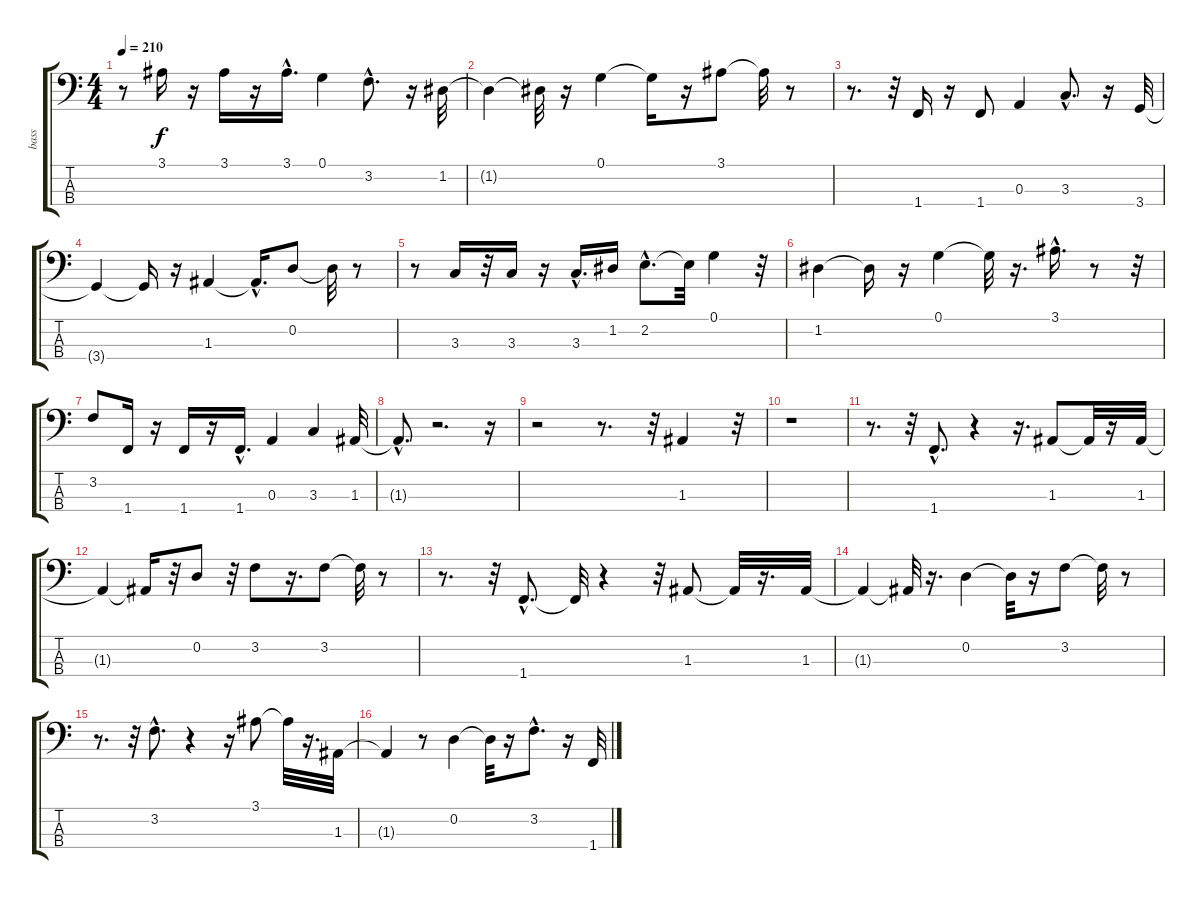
\track ("bass                " "bass      ") {instrument electricbasspick}
\staff {score tabs}
\tuning (G2 D2 A1 E1) {hide}
\ts (4 4)
\tempo 210
\clef f4
\ks c
r.8{dy f} 3.1.16 r.16 3.1.16 r.16 3.1{hac}.16{d} 0.1.4 3.2{hac}.8{d} r.16 1.2.32 |
1.2{t}.4 1.2{t}.32 r.16 0.1.4 0.1{t}.16 r.16 3.1.8 3.1{t}.32 r.8 |
r.8{d} r.32 1.4.16 r.16 1.4.8 0.3.4 3.3{hac}.8{d} r.16 3.4.32 |
3.4{t}.4 3.4{t}.16 r.16 1.3.4 1.3{hac t}.16{d} 0.2.8 0.2{t}.32 r.8 |
r.8 3.3.16 r.32 3.3.16 r.16 3.3{hac}.16{d} 1.2.16 2.2{hac}.8{d} 2.2{t}.32 0.1.4 r.32 |
1.2.4 1.2{t}.16 r.16 0.1.4 0.1{t}.32 r.16{d} 3.1{hac}.16{d} r.8 r.32 |
3.2.8 1.4.16 r.16 1.4.16 r.16 1.4{hac}.16{d} 0.3.4 3.3.4 1.3.32 |
1.3{hac t}.8{d} r.2{d} r.16 |
r.2 r.8{d} r.32 1.3.4 r.32 |
r.1 |
r.8{d} r.32 1.4{hac}.8{d} r.4 r.16{d} 1.3.8 1.3{t}.32 r.16 1.3.32 |
1.3{t}.4 1.3{t}.16 r.32 0.2.8 r.32 3.2.8 r.16{d} 3.2.8 3.2{t}.32 r.8 |
r.8{d} r.32 1.4{hac}.8{d} 1.4{t}.32 r.4 r.32 1.3.8 1.3{t}.32 r.16{d} 1.3.32 |
1.3{t}.4 1.3{t}.32 r.16{d} 0.2.4 0.2{t}.32 r.16 3.2.8 3.2{t}.32 r.8 |
r.8{d} r.32 3.2{hac}.8{d} r.4 r.16 3.1.8 3.1{t}.32 r.16{d} 1.3.32 |
1.3{t}.4 r.8 0.2.4 0.2{t}.32 r.16 3.2{hac}.8{d} r.16 1.4.32
